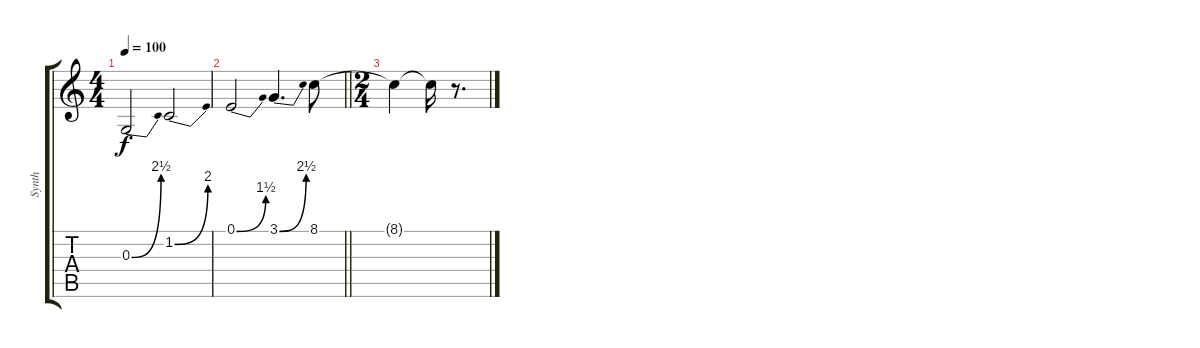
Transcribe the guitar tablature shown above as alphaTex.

\track ("Synth" "Synth") {instrument lead2sawtooth}
\staff {score tabs}
\tuning (E4 B3 G3 D3 A2 E2) {hide}
\ts (4 4)
\tempo 100
\clef g2
\ks c
0.3{be (bend 0 0 60 10)}.2{dy f} 1.2{be (bend 0 0 60 8)}.2 |
\barLineRight lightlight
0.1{be (bend 0 0 60 6)}.2 3.1{be (bend 0 0 60 10)}.4{d} 8.1.8 |
\ts (2 4)
8.1{t}.4 8.1{t}.16 r.8{d}
